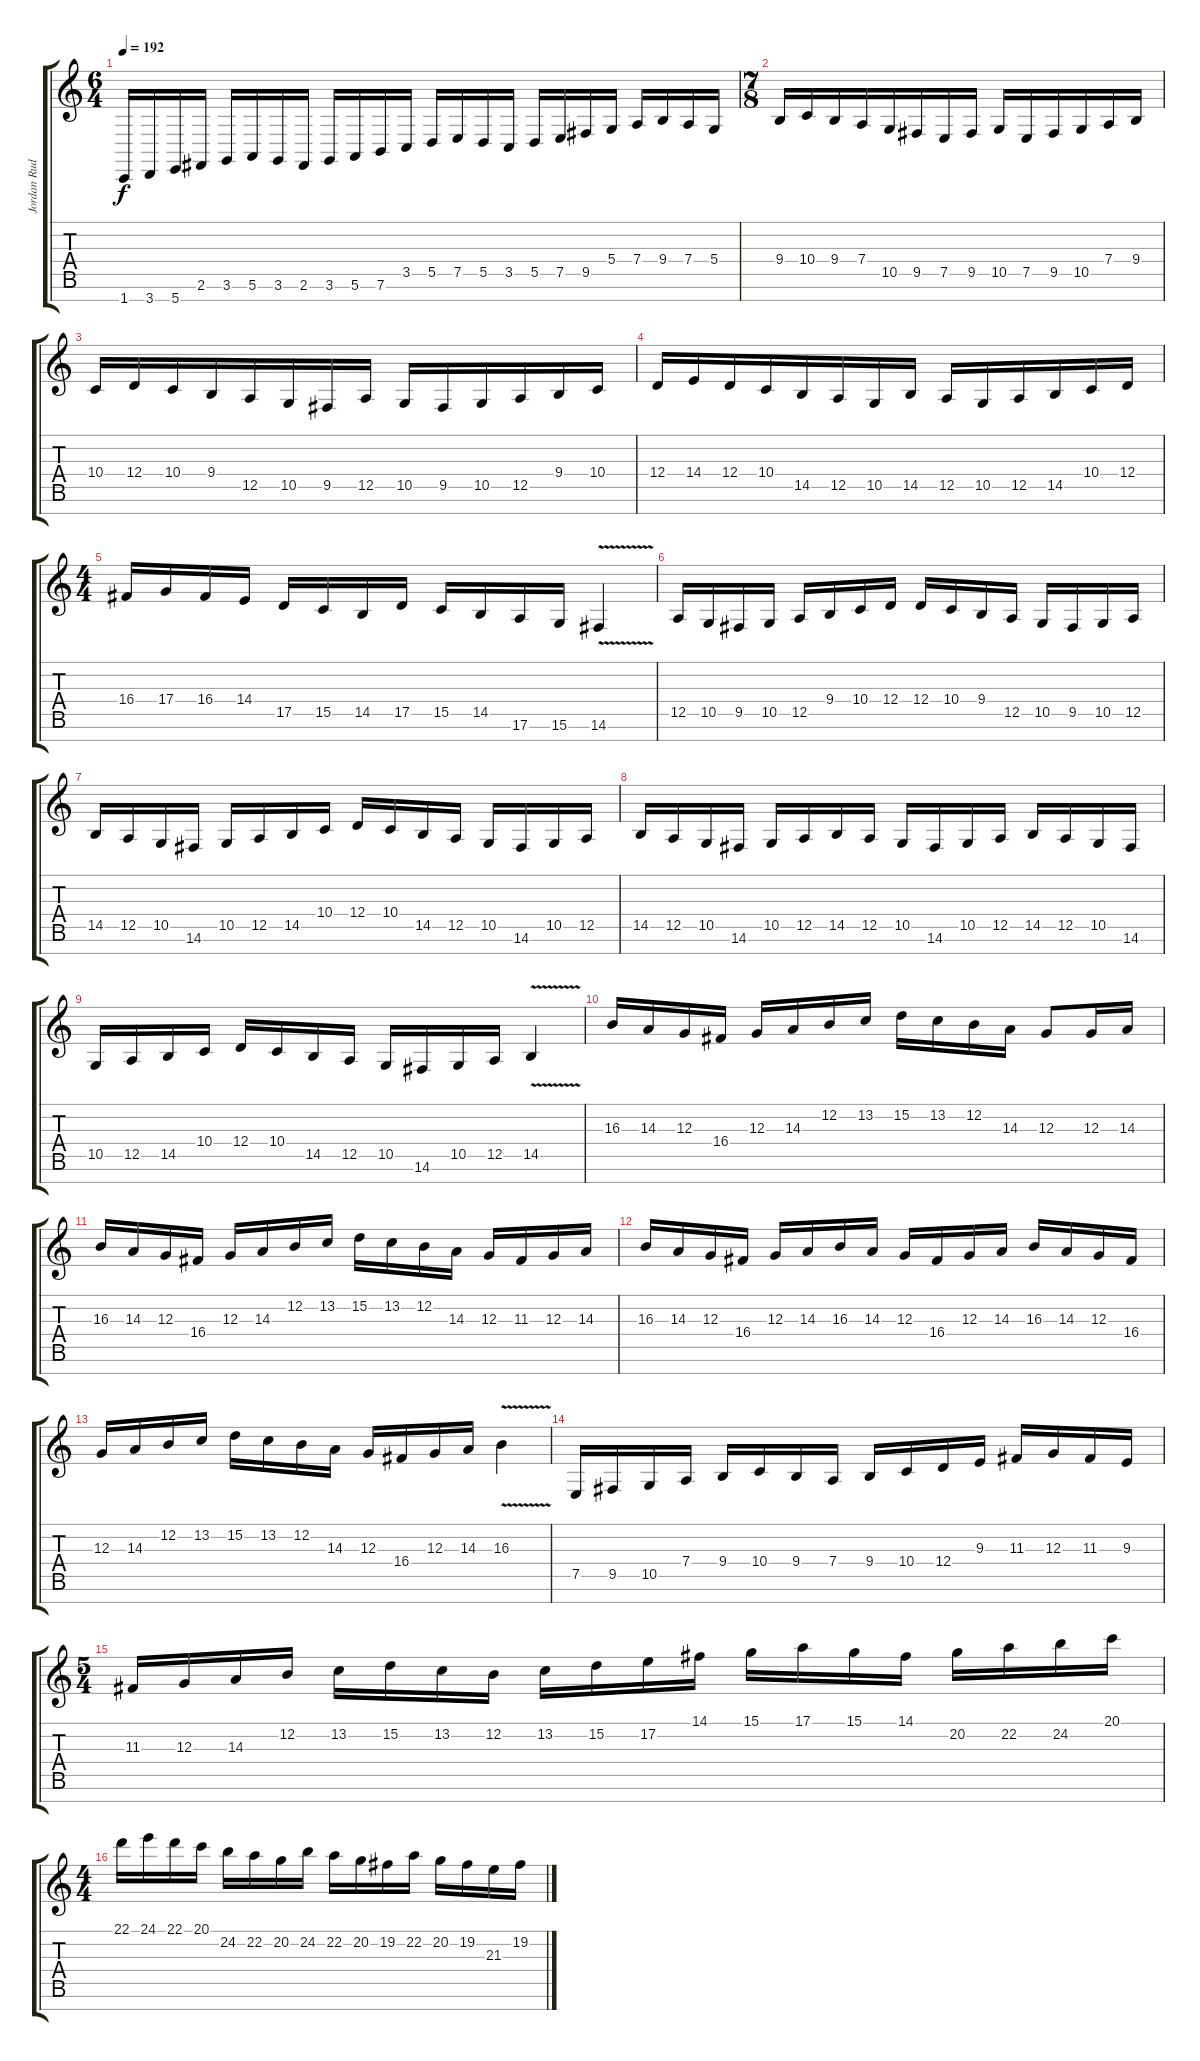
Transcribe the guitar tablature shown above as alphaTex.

\track ("Jordan Rudess" "Jordan Rud") {instrument lead1square}
\staff {score tabs}
\tuning (E4 B3 G3 D3 A2 E2 B1) {hide}
\ts (6 4)
\tempo 192
\clef g2
\ks c
1.7.16{dy f} 3.7.16 5.7.16 2.6.16 3.6.16 5.6.16 3.6.16 2.6.16 3.6.16 5.6.16 7.6.16 3.5.16 5.5.16 7.5.16 5.5.16 3.5.16 5.5.16 7.5.16 9.5.16 5.4.16 7.4.16 9.4.16 7.4.16 5.4.16 |
\ts (7 8)
9.4.16 10.4.16 9.4.16 7.4.16 10.5.16 9.5.16 7.5.16 9.5.16 10.5.16 7.5.16 9.5.16 10.5.16 7.4.16 9.4.16 |
10.4.16 12.4.16 10.4.16 9.4.16 12.5.16 10.5.16 9.5.16 12.5.16 10.5.16 9.5.16 10.5.16 12.5.16 9.4.16 10.4.16 |
12.4.16 14.4.16 12.4.16 10.4.16 14.5.16 12.5.16 10.5.16 14.5.16 12.5.16 10.5.16 12.5.16 14.5.16 10.4.16 12.4.16 |
\ts (4 4)
16.4.16 17.4.16 16.4.16 14.4.16 17.5.16 15.5.16 14.5.16 17.5.16 15.5.16 14.5.16 17.6.16 15.6.16 14.6{v}.4 |
12.5.16 10.5.16 9.5.16 10.5.16 12.5.16 9.4.16 10.4.16 12.4.16 12.4.16 10.4.16 9.4.16 12.5.16 10.5.16 9.5.16 10.5.16 12.5.16 |
14.5.16 12.5.16 10.5.16 14.6.16 10.5.16 12.5.16 14.5.16 10.4.16 12.4.16 10.4.16 14.5.16 12.5.16 10.5.16 14.6.16 10.5.16 12.5.16 |
14.5.16 12.5.16 10.5.16 14.6.16 10.5.16 12.5.16 14.5.16 12.5.16 10.5.16 14.6.16 10.5.16 12.5.16 14.5.16 12.5.16 10.5.16 14.6.16 |
10.5.16 12.5.16 14.5.16 10.4.16 12.4.16 10.4.16 14.5.16 12.5.16 10.5.16 14.6.16 10.5.16 12.5.16 14.5{v}.4 |
16.3.16 14.3.16 12.3.16 16.4.16 12.3.16 14.3.16 12.2.16 13.2.16 15.2.16 13.2.16 12.2.16 14.3.16 12.3.8 12.3.16 14.3.16 |
16.3.16 14.3.16 12.3.16 16.4.16 12.3.16 14.3.16 12.2.16 13.2.16 15.2.16 13.2.16 12.2.16 14.3.16 12.3.16 11.3.16 12.3.16 14.3.16 |
16.3.16 14.3.16 12.3.16 16.4.16 12.3.16 14.3.16 16.3.16 14.3.16 12.3.16 16.4.16 12.3.16 14.3.16 16.3.16 14.3.16 12.3.16 16.4.16 |
12.3.16 14.3.16 12.2.16 13.2.16 15.2.16 13.2.16 12.2.16 14.3.16 12.3.16 16.4.16 12.3.16 14.3.16 16.3{v}.4 |
7.5.16 9.5.16 10.5.16 7.4.16 9.4.16 10.4.16 9.4.16 7.4.16 9.4.16 10.4.16 12.4.16 9.3.16 11.3.16 12.3.16 11.3.16 9.3.16 |
\ts (5 4)
11.3.16 12.3.16 14.3.16 12.2.16 13.2.16 15.2.16 13.2.16 12.2.16 13.2.16 15.2.16 17.2.16 14.1.16 15.1.16 17.1.16 15.1.16 14.1.16 20.2.16 22.2.16 24.2.16 20.1.16 |
\ts (4 4)
22.1.16 24.1.16 22.1.16 20.1.16 24.2.16 22.2.16 20.2.16 24.2.16 22.2.16 20.2.16 19.2.16 22.2.16 20.2.16 19.2.16 21.3.16 19.2.16
